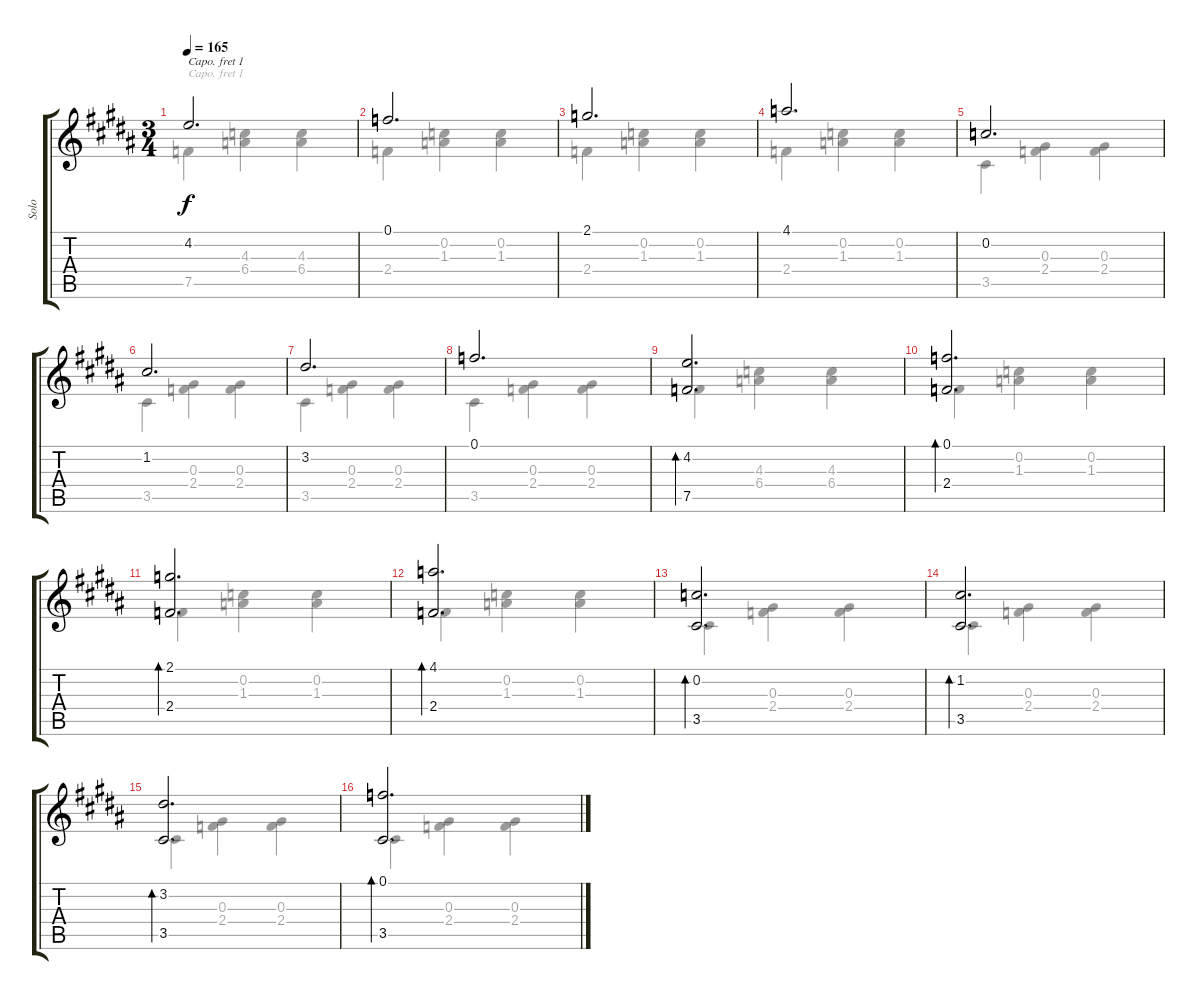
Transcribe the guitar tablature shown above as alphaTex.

\track ("Solo" "Solo") {instrument acousticguitarnylon}
\staff {score tabs}
\capo 1
\tuning (E4 B3 G3 D3 A2 E2) {hide}
\voice
\ts (3 4)
\tempo 165
\clef g2
\ks b
4.2.2{d dy f} |
0.1.2{d} |
2.1.2{d} |
4.1.2{d} |
0.2.2{d} |
1.2.2{d} |
3.2.2{d} |
0.1.2{d} |
(4.2 7.5).2{d bd 60} |
(0.1 2.4).2{d bd 60} |
(2.1 2.4).2{d bd 60} |
(4.1 2.4).2{d bd 60} |
(0.2 3.5).2{d bd 60} |
(1.2 3.5).2{d bd 60} |
(3.2 3.5).2{d bd 60} |
(0.1 3.5).2{d bd 60}
\voice
\clef g2
\ottava regular
\simile none
\ks b
7.5.4{dy f} (4.3 6.4).4 (4.3 6.4).4 |
2.4.4 (0.2 1.3).4 (0.2 1.3).4 |
2.4.4 (0.2 1.3).4 (0.2 1.3).4 |
2.4.4 (0.2 1.3).4 (0.2 1.3).4 |
3.5.4 (0.3 2.4).4 (0.3 2.4).4 |
3.5.4 (0.3 2.4).4 (0.3 2.4).4 |
3.5.4 (0.3 2.4).4 (0.3 2.4).4 |
3.5.4 (0.3 2.4).4 (0.3 2.4).4 |
7.5.4 (4.3 6.4).4 (4.3 6.4).4 |
2.4.4 (0.2 1.3).4 (0.2 1.3).4 |
2.4.4 (0.2 1.3).4 (0.2 1.3).4 |
2.4.4 (0.2 1.3).4 (0.2 1.3).4 |
3.5.4 (0.3 2.4).4 (0.3 2.4).4 |
3.5.4 (0.3 2.4).4 (0.3 2.4).4 |
3.5.4 (0.3 2.4).4 (0.3 2.4).4 |
3.5.4 (0.3 2.4).4 (0.3 2.4).4
